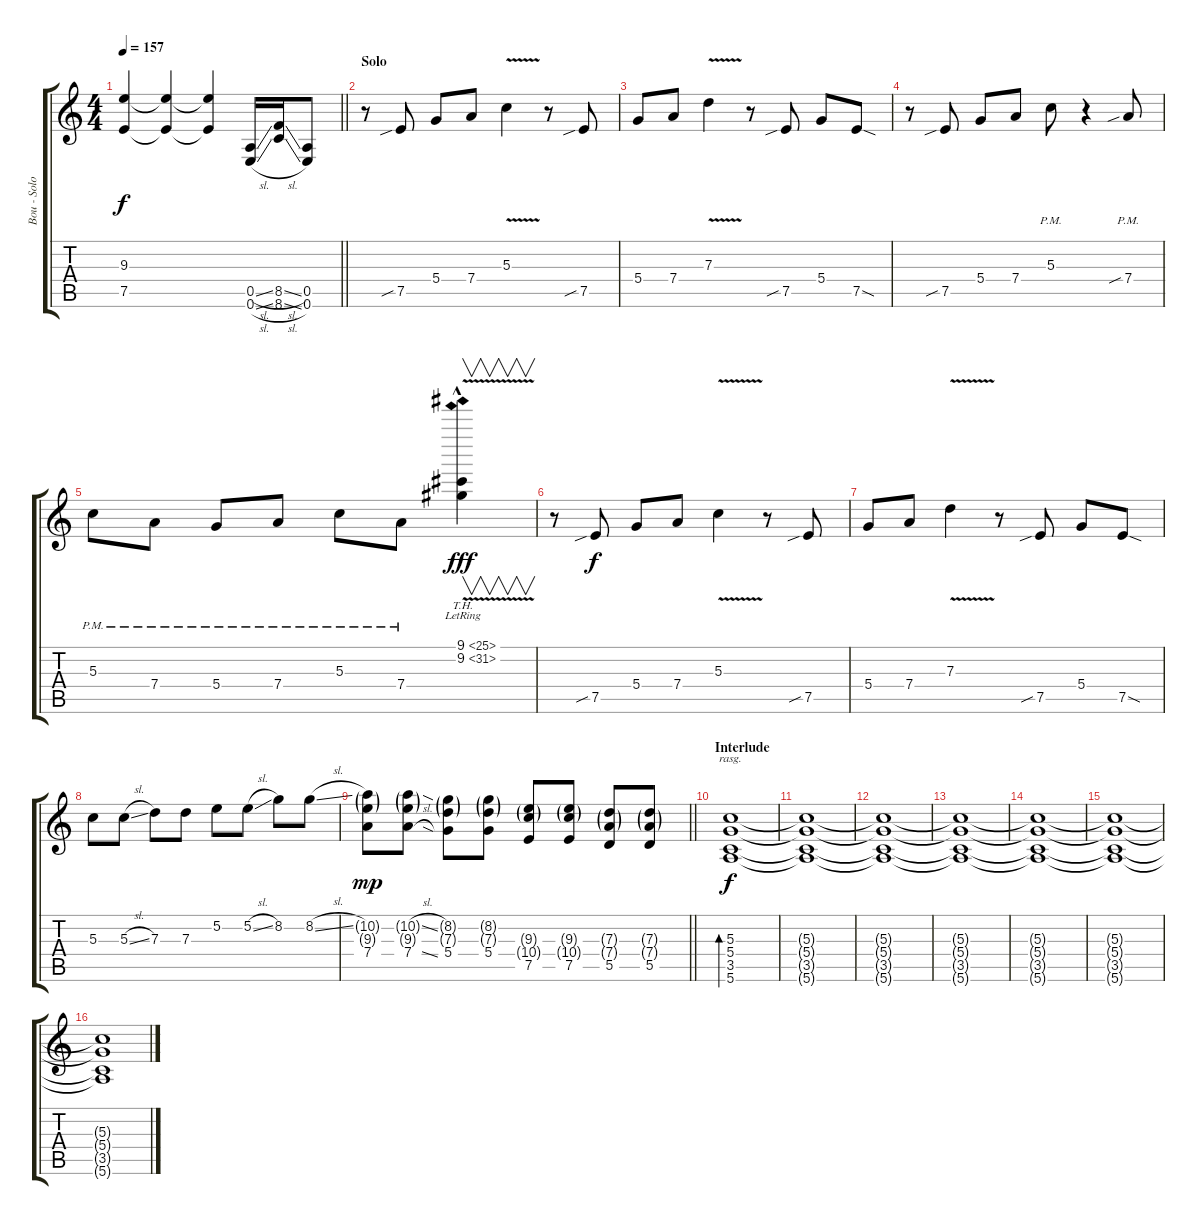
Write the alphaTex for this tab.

\track ("Bou - Solo Guitar" "Bou - Solo") {instrument distortionguitar}
\staff {score tabs}
\tuning (E4 B3 G3 D3 A2 E2) {hide}
\ts (4 4)
\tempo 157
\clef g2
\barLineRight lightlight
\ks c
(9.3{t} 7.5{t}).4{dy f} (9.3{t} 7.5{t}).4 (9.3{t} 7.5{t}).4 (0.5{sl} 0.6{sl}).16 (8.5{sl} 8.6{sl}).16 (0.5 0.6).8 |
\section ("" "Solo")
r.8 7.5{sib}.8 5.4.8 7.4.8 5.3{v}.4 r.8 7.5{sib}.8 |
5.4.8 7.4.8 7.3{v}.4 r.8 7.5{sib}.8 5.4.8 7.5{sod}.8 |
r.8 7.5{sib}.8 5.4.8 7.4.8 5.3{pm}.8 r.4 7.4{sib pm}.8 |
5.3{pm}.8 7.4{pm}.8 5.4{pm}.8 7.4{pm}.8 5.3{pm}.8 7.4{pm}.8 (9.1{th 16 v hac lr} 9.2{th 22 v hac lr}).4{v dy fff} |
r.8 7.5{sib}.8{dy f} 5.4.8 7.4.8 5.3{v}.4 r.8 7.5{sib}.8 |
5.4.8 7.4.8 7.3{v}.4 r.8 7.5{sib}.8 5.4.8 7.5{sod}.8 |
5.3.8 5.3{sl}.8 7.3.8 7.3.8 5.2.8 5.2{sl}.8 8.2.8 8.2{sl}.8 |
\barLineRight lightlight
(10.2{g} 9.3{g} 7.4).8{dy mp} (10.2{sl g} 9.3{g} 7.4{sl}).8 (8.2{g} 7.3{g} 5.4).8 (8.2{g} 7.3{g} 5.4).8 (9.3{g} 10.4{g} 7.5).8 (9.3{g} 10.4{g} 7.5).8 (7.3{g} 7.4{g} 5.5).8 (7.3{g} 7.4{g} 5.5).8 |
\section ("" "Interlude")
(5.3 5.4 3.5 5.6).1{bd 120 rasg ii dy f} |
(5.3{t} 5.4{t} 3.5{t} 5.6{t}).1 |
(5.3{t} 5.4{t} 3.5{t} 5.6{t}).1 |
(5.3{t} 5.4{t} 3.5{t} 5.6{t}).1 |
(5.3{t} 5.4{t} 3.5{t} 5.6{t}).1 |
(5.3{t} 5.4{t} 3.5{t} 5.6{t}).1 |
(5.3{t} 5.4{t} 3.5{t} 5.6{t}).1
